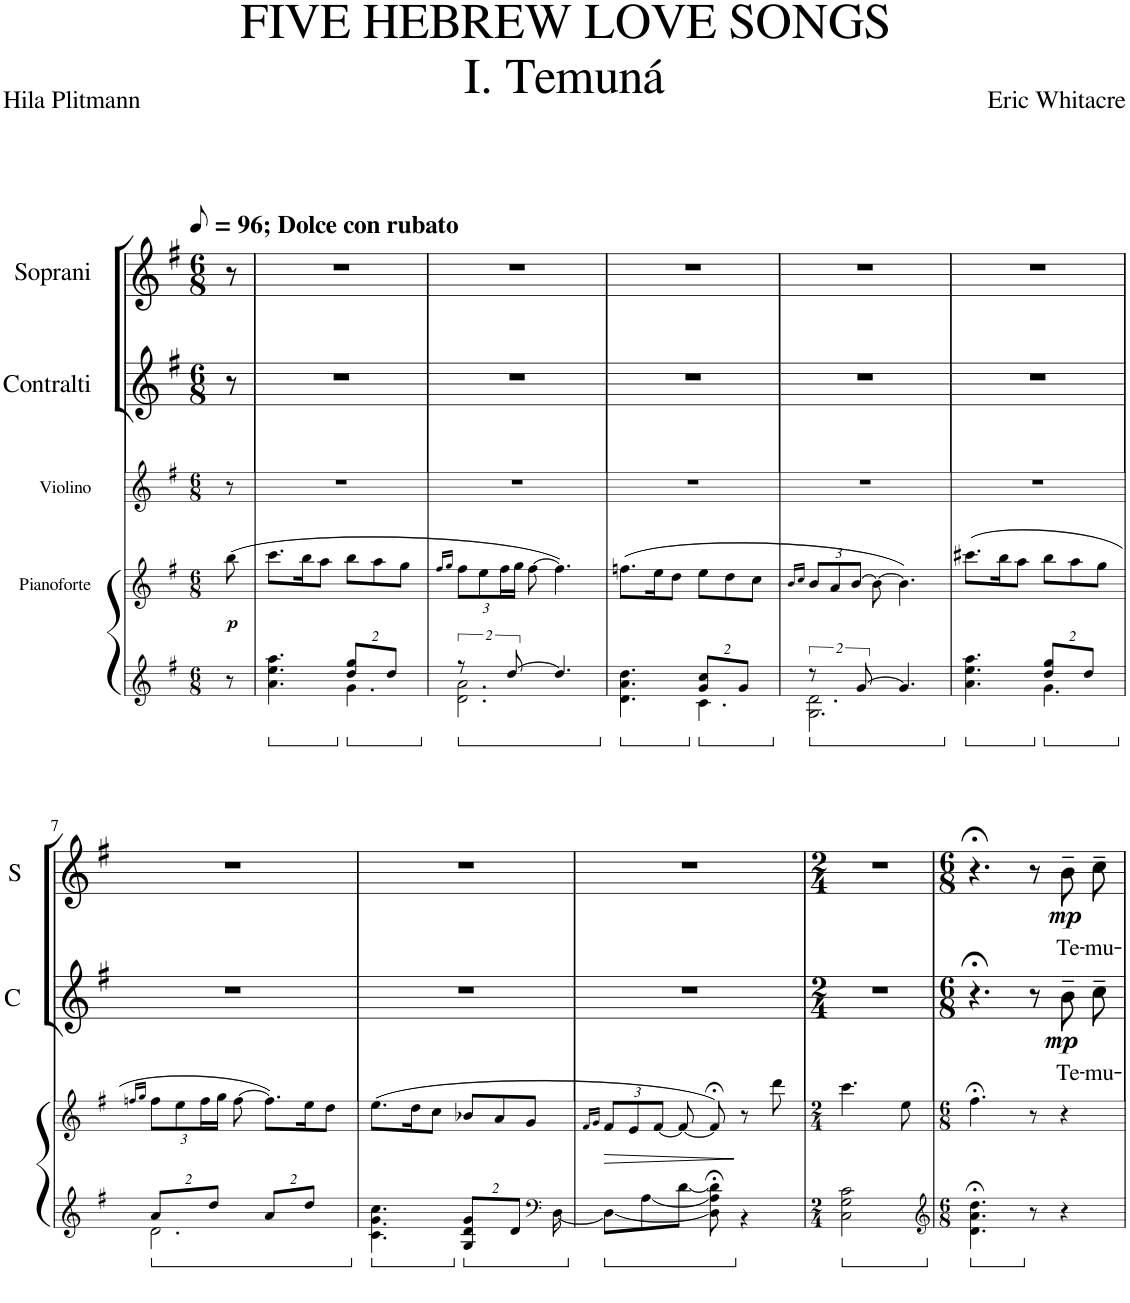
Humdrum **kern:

**kern	**kern	**dynam	**kern	**kern	**text	**dynam	**kern	**text	**dynam
*part5	*part4	*part4	*part3	*part2	*part2	*part2	*part1	*part1	*part1
*staff5	*staff4	*staff4	*staff3	*staff2	*staff2	*staff2	*staff1	*staff1	*staff1
*I"Piano	*I"Pianoforte	*	*I"Violino	*I"Contralti	*	*	*I"Soprani	*	*
*I'Pno	*I'Pno	*	*I'Vl	*I'C	*	*	*I'S	*	*
*stria5	*stria5	*	*stria5	*	*	*	*	*	*
*clefG2	*clefG2	*	*clefG2	*clefG2	*	*	*clefG2	*	*
*	*	*	*	*	*	*	*Trd1c2	*	*
*k[f#]	*k[f#]	*	*k[f#]	*k[f#]	*	*	*k[f#]	*	*
*M6/8	*M6/8	*	*M6/8	*M6/8	*	*	*M6/8	*	*
*MM48	*MM48	*	*MM48	*MM48	*	*	*MM48	*	*
=1	=1	=1	=1	=1	=1	=1	=1	=1	=1
!	!	!	!	!	!	!	!LO:TX:a:B:t=; Dolce con rubato	!	!
!	!	!LO:DY:b	!	!	!	!	!	!	!
8r	(8bb\	p	8r	8r	.	.	8r	.	.
=2	=2	=2	=2	=2	=2	=2	=2	=2	=2
*ped	*	*	*	*	*	*	*	*	*
*^	*	*	*	*	*	*	*	*	*
4.a\ 4.ee\ 4.aa\	4.ryy	8.ccc\L	.	2.r	2.r	.	.	2.r	.	.
.	.	16bb\K	.	.	.	.	.	.	.	.
.	.	8aa\J	.	.	.	.	.	.	.	.
*Xped	*	*	*	*	*	*	*	*	*	*
*ped	*	*	*	*	*	*	*	*	*	*
*Xbrackettup	*	*	*	*	*	*	*	*	*	*
16%3dd/ 16%3gg/L	4.g\	8bb\L	.	.	.	.	.	.	.	.
.	.	8aa\	.	.	.	.	.	.	.	.
16%3dd/J	.	.	.	.	.	.	.	.	.	.
.	.	8gg\J	.	.	.	.	.	.	.	.
=3	=3	=3	=3	=3	=3	=3	=3	=3	=3	=3
.	.	16qff#/LL	.	.	.	.	.	.	.	.
.	.	16qgg/JJ	.	.	.	.	.	.	.	.
*Xped	*	*	*	*	*	*	*	*	*	*
*ped	*	*	*	*	*	*	*	*	*	*
*brackettup	*	*Xbrackettup	*	*	*	*	*	*	*	*
16%3r	2.d\ 2.a\	12ff#\L	.	2.r	2.r	.	.	2.r	.	.
.	.	12ee\	.	.	.	.	.	.	.	.
.	.	24ff#\L	.	.	.	.	.	.	.	.
[16%3dd/	.	.	.	.	.	.	.	.	.	.
.	.	24gg\JJ	.	.	.	.	.	.	.	.
.	.	[8ff#\	.	.	.	.	.	.	.	.
4.dd/]	.	4.ff#\])	.	.	.	.	.	.	.	.
=4	=4	=4	=4	=4	=4	=4	=4	=4	=4	=4
*Xped	*	*	*	*	*	*	*	*	*	*
*ped	*	*	*	*	*	*	*	*	*	*
4.d\ 4.a\ 4.dd\	4.ryy	(8.ffn\L	.	2.r	2.r	.	.	2.r	.	.
.	.	16ee\K	.	.	.	.	.	.	.	.
.	.	8dd\J	.	.	.	.	.	.	.	.
*Xped	*	*	*	*	*	*	*	*	*	*
*ped	*	*	*	*	*	*	*	*	*	*
*Xbrackettup	*	*	*	*	*	*	*	*	*	*
16%3g/ 16%3cc/L	4.c\	8ee\L	.	.	.	.	.	.	.	.
.	.	8dd\	.	.	.	.	.	.	.	.
16%3g/J	.	.	.	.	.	.	.	.	.	.
.	.	8cc\J	.	.	.	.	.	.	.	.
=5	=5	=5	=5	=5	=5	=5	=5	=5	=5	=5
.	.	16qb/LL	.	.	.	.	.	.	.	.
.	.	16qcc/JJ	.	.	.	.	.	.	.	.
*Xped	*	*	*	*	*	*	*	*	*	*
*ped	*	*	*	*	*	*	*	*	*	*
*brackettup	*	*	*	*	*	*	*	*	*	*
16%3r	2.G\ 2.d\	12b/L	.	2.r	2.r	.	.	2.r	.	.
.	.	12a/	.	.	.	.	.	.	.	.
.	.	[12b/J	.	.	.	.	.	.	.	.
[16%3g/	.	.	.	.	.	.	.	.	.	.
.	.	8b\_	.	.	.	.	.	.	.	.
4.g/]	.	4.b\])	.	.	.	.	.	.	.	.
=6	=6	=6	=6	=6	=6	=6	=6	=6	=6	=6
*Xped	*	*	*	*	*	*	*	*	*	*
*ped	*	*	*	*	*	*	*	*	*	*
4.a\ 4.ee\ 4.aa\	4.ryy	(8.ccc#X\L	.	2.r	2.r	.	.	2.r	.	.
.	.	16bb\K	.	.	.	.	.	.	.	.
.	.	8aa\J	.	.	.	.	.	.	.	.
*Xped	*	*	*	*	*	*	*	*	*	*
*ped	*	*	*	*	*	*	*	*	*	*
*Xbrackettup	*	*	*	*	*	*	*	*	*	*
16%3dd/ 16%3gg/L	4.g\	8bb\L	.	.	.	.	.	.	.	.
.	.	8aa\	.	.	.	.	.	.	.	.
16%3dd/J	.	.	.	.	.	.	.	.	.	.
.	.	8gg\J	.	.	.	.	.	.	.	.
!!LO:LB:g=z
=7	=7	=7	=7	=7	=7	=7	=7	=7	=7	=7
.	.	16qffn/LL	.	.	.	.	.	.	.	.
.	.	16qgg/JJ	.	.	.	.	.	.	.	.
*Xped	*	*	*	*	*	*	*	*	*	*
*ped	*	*	*	*	*	*	*	*	*	*
16%3a/L	2.d\	12ff\L	.	2.r	2.r	.	.	2.r	.	.
.	.	12ee\	.	.	.	.	.	.	.	.
.	.	24ff\L	.	.	.	.	.	.	.	.
16%3dd/J	.	.	.	.	.	.	.	.	.	.
.	.	24gg\JJ	.	.	.	.	.	.	.	.
.	.	[8ff\	.	.	.	.	.	.	.	.
16%3a/L	.	8.ff\L])	.	.	.	.	.	.	.	.
16%3dd/J	.	16ee\K	.	.	.	.	.	.	.	.
.	.	8dd\J	.	.	.	.	.	.	.	.
=8	=8	=8	=8	=8	=8	=8	=8	=8	=8	=8
*Xped	*	*	*	*	*	*	*	*	*	*
*ped	*	*	*	*	*	*	*	*	*	*
4.ryy	4.c\ 4.g\ 4.cc\	(8.ee\L	.	2.r	2.r	.	.	2.r	.	.
.	.	16dd\K	.	.	.	.	.	.	.	.
.	.	8cc\J	.	.	.	.	.	.	.	.
*Xped	*	*	*	*	*	*	*	*	*	*
*ped	*	*	*	*	*	*	*	*	*	*
16%3G/ 16%3d/ 16%3g/L	16ryy	8b-X/L	.	.	.	.	.	.	.	.
*v	*v	*	*	*	*	*	*	*	*	*
.	8a/	.	.	.	.	.	.	.	.
16%3d/J	.	.	.	.	.	.	.	.	.
.	8g/J	.	.	.	.	.	.	.	.
*clefF4	*	*	*	*	*	*	*	*	*
*^	*	*	*	*	*	*	*	*	*
.	[16D\	.	.	.	.	.	.	.	.	.
=9	=9	=9	=9	=9	=9	=9	=9	=9	=9	=9
.	.	16qf#/LL	.	.	.	.	.	.	.	.
.	.	16qg/JJ	.	.	.	.	.	.	.	.
*Xped	*	*	*	*	*	*	*	*	*	*
*ped	*	*	*	*	*	*	*	*	*	*
2.ryy	8D\L_	12f#/L	.	2.r	2.r	.	.	2.r	.	.
.	.	12e/	.	.	.	.	.	.	.	.
.	[8A\	.	.	.	.	.	.	.	.	.
.	.	[12f#/J	.	.	.	.	.	.	.	.
.	[8d\J	8f#/_	.	.	.	.	.	.	.	.
.	8D\];< 8A\];< 8d\];<	8f#;</])	.	.	.	.	.	.	.	.
*Xped	*	*	*	*	*	*	*	*	*	*
.	4r	8r	.	.	.	.	.	.	.	.
.	.	8ddd\	.	.	.	.	.	.	.	.
*v	*v	*	*	*	*	*	*	*	*	*
=10	=10	=10	=10	=10	=10	=10	=10	=10	=10
*M2/4	*M2/4	*	*M2/4	*M2/4	*	*	*M2/4	*	*
*ped	*	*	*	*	*	*	*	*	*
2C\ 2G\ 2c\	4.ccc\	.	2r	2r	.	.	2r	.	.
.	8ee\	.	.	.	.	.	.	.	.
=11	=11	=11	=11	=11	=11	=11	=11	=11	=11
*clefG2	*	*	*	*	*	*	*	*	*
*M6/8	*M6/8	*	*M6/8	*M6/8	*	*	*M6/8	*	*
*Xped	*	*	*	*	*	*	*	*	*
*ped	*	*	*	*	*	*	*	*	*
4.d\;< 4.a\;< 4.dd\;<	4.ff#;<\	.	2.r;<	4.r;<	.	.	4.r;<	.	.
*Xped	*	*	*	*	*	*	*	*	*
8r	8r	.	.	8r	.	.	8r	.	.
!	!	!	!	!	!LO:LY:b	!LO:DY:b	!	!LO:LY:b	!LO:DY:b
4r	4r	.	.	8b~\L	Te-	mp	8b~\L	Te-	mp
!	!	!	!	!	!LO:LY:b	!	!	!LO:LY:b	!
.	.	.	.	8cc~\J	-mu-	.	8cc~\J	-mu-	.
=	=	=	=	=	=	=	=	=	=
*-	*-	*-	*-	*-	*-	*-	*-	*-	*-
